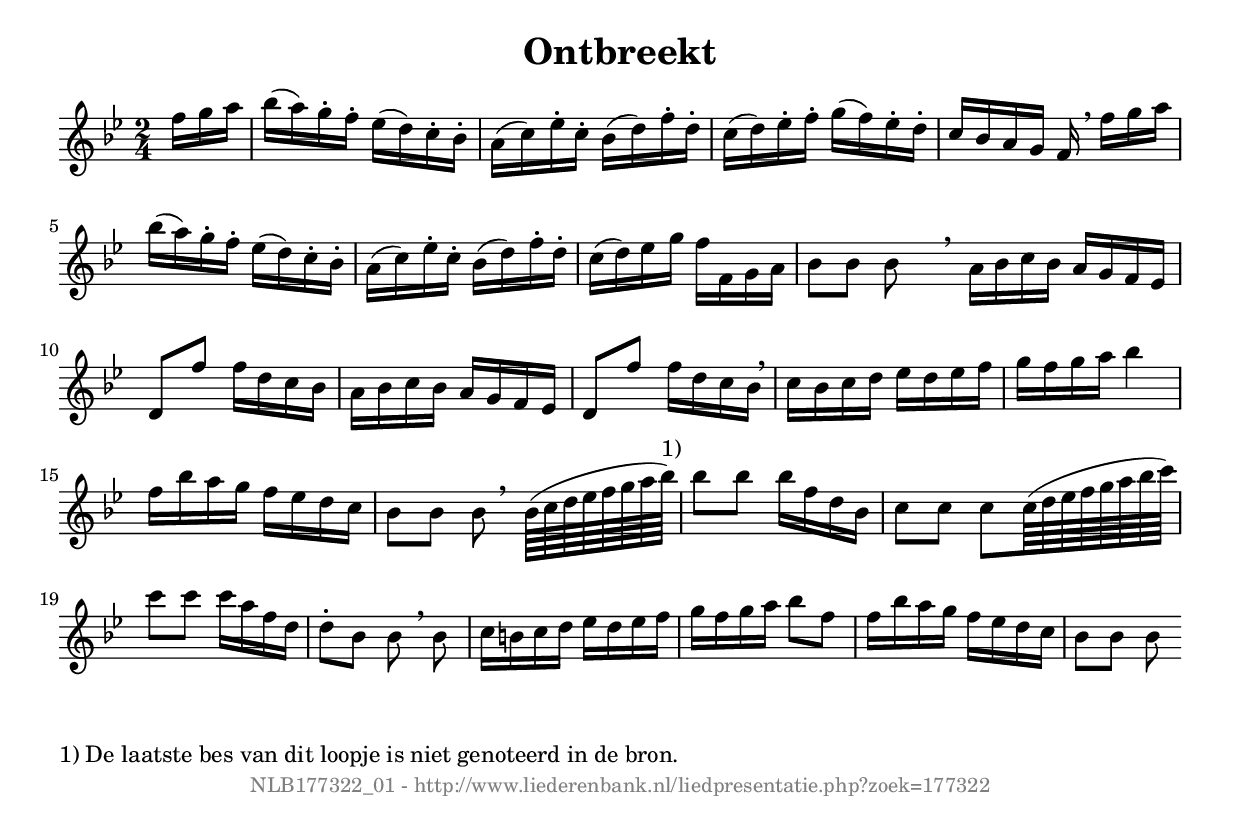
%
% produced by wce2krn 1.64 (7 June 2014)
%
\version"2.16"
#(append! paper-alist '(("long" . (cons (* 210 mm) (* 2000 mm)))))
#(set-default-paper-size "long")
sb = {\breathe}
mBreak = {\breathe }
bBreak = {\breathe }
x = {\once\override NoteHead #'style = #'cross }
gl=\glissando
itime={\override Staff.TimeSignature #'stencil = ##f }
ficta = {\once\set suggestAccidentals = ##t}
fine = {\once\override Score.RehearsalMark #'self-alignment-X = #1 \mark \markup {\italic{Fine}}}
dc = {\once\override Score.RehearsalMark #'self-alignment-X = #1 \mark \markup {\italic{D.C.}}}
dcf = {\once\override Score.RehearsalMark #'self-alignment-X = #1 \mark \markup {\italic{D.C. al Fine}}}
dcc = {\once\override Score.RehearsalMark #'self-alignment-X = #1 \mark \markup {\italic{D.C. al Coda}}}
ds = {\once\override Score.RehearsalMark #'self-alignment-X = #1 \mark \markup {\italic{D.S.}}}
dsf = {\once\override Score.RehearsalMark #'self-alignment-X = #1 \mark \markup {\italic{D.S. al Fine}}}
dsc = {\once\override Score.RehearsalMark #'self-alignment-X = #1 \mark \markup {\italic{D.S. al Coda}}}
pv = {\set Score.repeatCommands = #'((volta "1"))}
sv = {\set Score.repeatCommands = #'((volta "2"))}
tv = {\set Score.repeatCommands = #'((volta "3"))}
qv = {\set Score.repeatCommands = #'((volta "4"))}
xv = {\set Score.repeatCommands = #'((volta #f))}
\header{ tagline = ""
title = "Ontbreekt"
}
\score {{
\key bes \major
\relative g'
{
\set melismaBusyProperties = #'()
\partial 32*6
\time 2/4
\tempo 4=120
\override Score.MetronomeMark #'transparent = ##t
\override Score.RehearsalMark #'break-visibility = #(vector #t #t #f)
f'16 g a bes( a) g^\staccato f^\staccato es( d) c^\staccato bes^\staccato a( c) es^\staccato c^\staccato bes( d) f^\staccato d^\staccato c( d) es^\staccato f^\staccato g( f) es^\staccato d^\staccato c bes a g f \mBreak
f'16 g a bes( a) g^\staccato f^\staccato es( d) c^\staccato bes^\staccato a( c) es^\staccato c^\staccato bes( d) f^\staccato d^\staccato c( d) es g f f, g a bes8 bes bes s8 \bar ":|:" \bBreak
a16 bes c bes a g f es d8 f' f16 d c bes a bes c bes a g f es d8 f' f16 d c bes \sb c bes c d es d es f g f g a bes4 f16 bes a g f es d c bes8 bes bes \bar ":|:" \bBreak
bes64( c d es f g a bes)^"1)" bes8 bes bes16 f d bes c8 c c c64( d es f g a bes c) c8 c c16 a f d d8^\staccato bes bes \sb bes c16 b c d es d es f g f g a bes8 f f16 bes a g f es d c bes8 bes bes \bar ":|"
 }}
 \midi { }
 \layout {
            indent = 0.0\cm
}
}
\markup { \wordwrap-string #" 
1) De laatste bes van dit loopje is niet genoteerd in de bron.
"}
\markup { \vspace #0 } \markup { \with-color #grey \fill-line { \center-column { \smaller "NLB177322_01 - http://www.liederenbank.nl/liedpresentatie.php?zoek=177322" } } }
